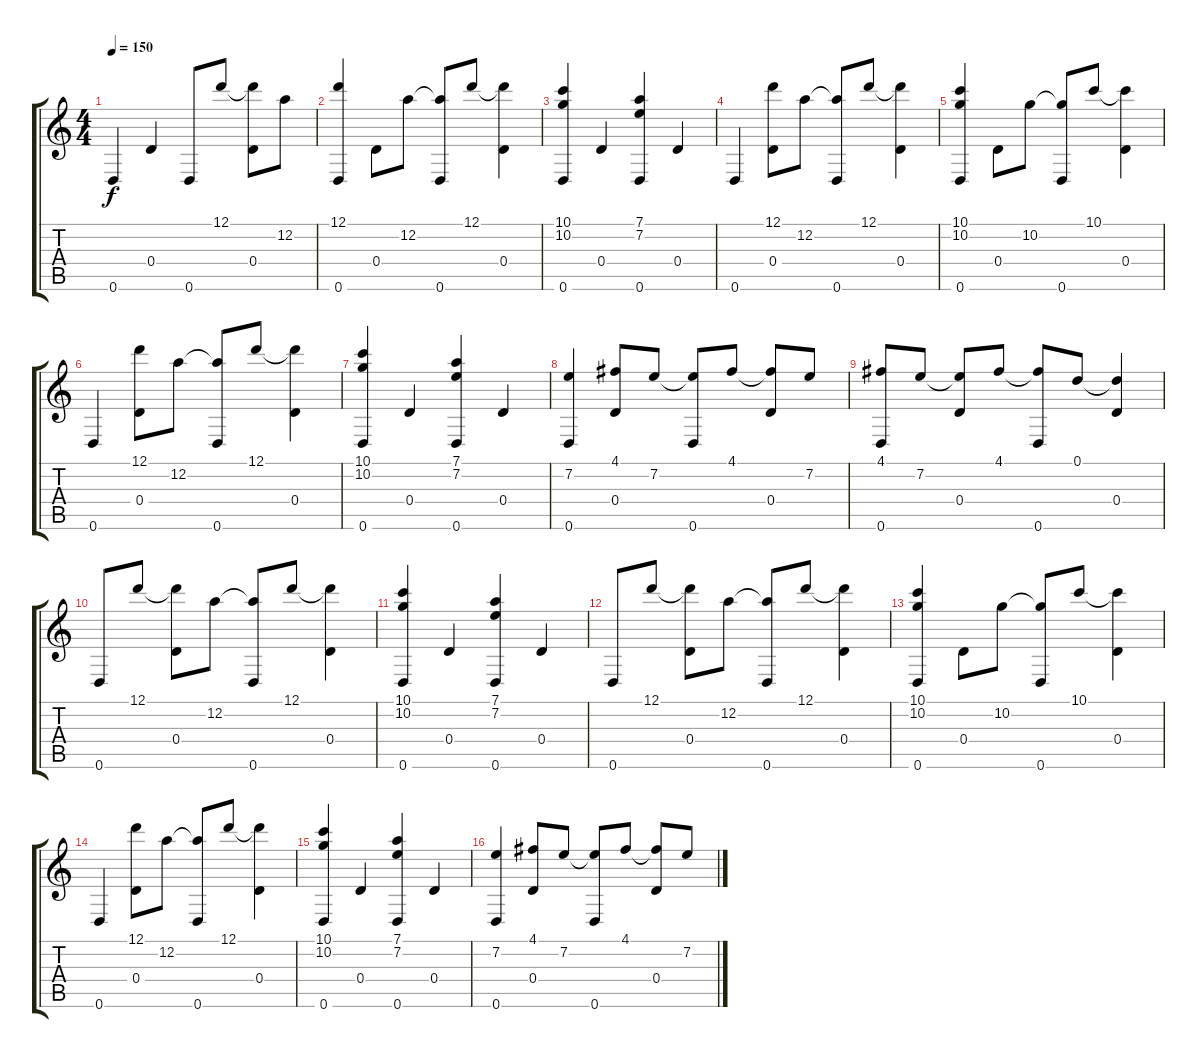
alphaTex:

\track "" {instrument acousticguitarsteel}
\staff {score tabs}
\tuning (D4 A3 Gb3 D3 A2 D2) {hide}
\ts (4 4)
\tempo 150
\clef g2
\ks c
0.6.4{dy f} 0.4.4 0.6.8 12.1.8 (12.1{t} 0.4).8 12.2.8 |
(12.1 0.6).4 0.4.8 12.2.8 (12.2{t} 0.6).8 12.1.8 (12.1{t} 0.4).4 |
(10.1 10.2 0.6).4 0.4.4 (7.1 7.2 0.6).4 0.4.4 |
0.6.4 (12.1 0.4).8 12.2.8 (12.2{t} 0.6).8 12.1.8 (12.1{t} 0.4).4 |
(10.1 10.2 0.6).4 0.4.8 10.2.8 (10.2{t} 0.6).8 10.1.8 (10.1{t} 0.4).4 |
0.6.4 (12.1 0.4).8 12.2.8 (12.2{t} 0.6).8 12.1.8 (12.1{t} 0.4).4 |
(10.1 10.2 0.6).4 0.4.4 (7.1 7.2 0.6).4 0.4.4 |
(7.2 0.6).4 (4.1 0.4).8 7.2.8 (7.2{t} 0.6).8 4.1.8 (4.1{t} 0.4).8 7.2.8 |
(4.1 0.6).8 7.2.8 (7.2{t} 0.4).8 4.1.8 (4.1{t} 0.6).8 0.1.8 (0.1{t} 0.4).4 |
0.6.8 12.1.8 (12.1{t} 0.4).8 12.2.8 (12.2{t} 0.6).8 12.1.8 (12.1{t} 0.4).4 |
(10.1 10.2 0.6).4 0.4.4 (7.1 7.2 0.6).4 0.4.4 |
0.6.8 12.1.8 (12.1{t} 0.4).8 12.2.8 (12.2{t} 0.6).8 12.1.8 (12.1{t} 0.4).4 |
(10.1 10.2 0.6).4 0.4.8 10.2.8 (10.2{t} 0.6).8 10.1.8 (10.1{t} 0.4).4 |
0.6.4 (12.1 0.4).8 12.2.8 (12.2{t} 0.6).8 12.1.8 (12.1{t} 0.4).4 |
(10.1 10.2 0.6).4 0.4.4 (7.1 7.2 0.6).4 0.4.4 |
(7.2 0.6).4 (4.1 0.4).8 7.2.8 (7.2{t} 0.6).8 4.1.8 (4.1{t} 0.4).8 7.2.8
